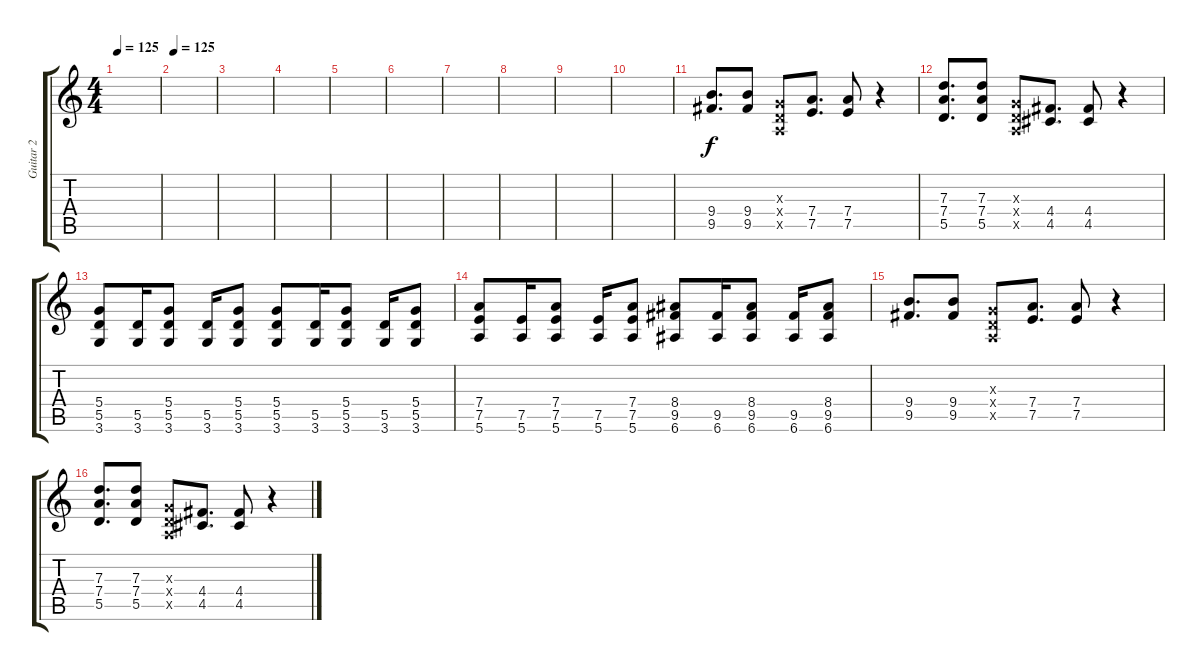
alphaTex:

\track ("Guitar 2" "Guitar 2") {instrument distortionguitar}
\staff {score tabs}
\tuning (E4 B3 G3 D3 A2 E2) {hide}
\ts (4 4)
\tempo 125
\clef g2
\ks c
|
\tempo 125
|
|
|
|
|
|
|
|
|
(9.4 9.5).8{d instrument distortionguitar} (9.4 9.5).8 (0.3{x} 0.4{x} 0.5{x}).8 (7.4 7.5).8{d} (7.4 7.5).8 r.4 |
(7.3 7.4 5.5).8{d} (7.3 7.4 5.5).8 (0.3{x} 0.4{x} 0.5{x}).8 (4.4 4.5).8{d} (4.4 4.5).8 r.4 |
(5.4 5.5 3.6).8 (5.5 3.6).16 (5.4 5.5 3.6).8 (5.5 3.6).16 (5.4 5.5 3.6).8 (5.4 5.5 3.6).8 (5.5 3.6).16 (5.4 5.5 3.6).8 (5.5 3.6).16 (5.4 5.5 3.6).8 |
(7.4 7.5 5.6).8 (7.5 5.6).16 (7.4 7.5 5.6).8 (7.5 5.6).16 (7.4 7.5 5.6).8 (8.4 9.5 6.6).8 (9.5 6.6).16 (8.4 9.5 6.6).8 (9.5 6.6).16 (8.4 9.5 6.6).8 |
(9.4 9.5).8{d} (9.4 9.5).8 (0.3{x} 0.4{x} 0.5{x}).8 (7.4 7.5).8{d} (7.4 7.5).8 r.4 |
(7.3 7.4 5.5).8{d} (7.3 7.4 5.5).8 (0.3{x} 0.4{x} 0.5{x}).8 (4.4 4.5).8{d} (4.4 4.5).8 r.4
